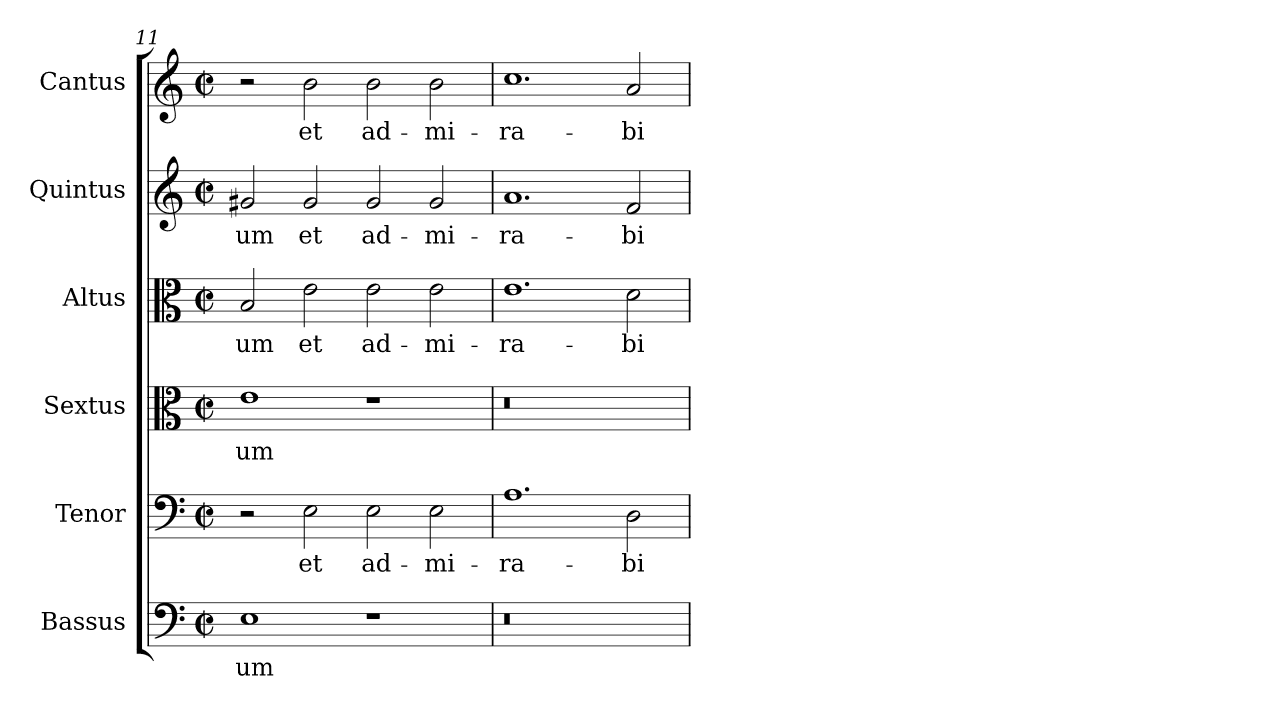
**kern	**text	**kern	**text	**kern	**text	**kern	**text	**kern	**text	**kern	**text
*part6	*part6	*part5	*part5	*part4	*part4	*part3	*part3	*part2	*part2	*part1	*part1
*staff6	*staff6	*staff5	*staff5	*staff4	*staff4	*staff3	*staff3	*staff2	*staff2	*staff1	*staff1
*I"Bassus	*	*I"Tenor	*	*I"Sextus	*	*I"Altus	*	*I"Quintus	*	*I"Cantus	*
*I'Bassus	*	*I'Tenor	*	*I'Sextus	*	*I'Altus	*	*I'Quintus	*	*I'Cantus	*
*clefF4	*	*clefF4	*	*clefC3	*	*clefC3	*	*clefG2	*	*clefG2	*
*M2/2	*	*M2/2	*	*M2/2	*	*M2/2	*	*M2/2	*	*M2/2	*
*met(c|)	*	*met(c|)	*	*met(c|)	*	*met(c|)	*	*met(c|)	*	*met(c|)	*
=11	=11	=11	=11	=11	=11	=11	=11	=11	=11	=11	=11
!	!LO:LY:b:cj	!	!	!	!LO:LY:b:cj	!	!LO:LY:b:cj	!	!LO:LY:b:cj	!	!
1E	-um	2r	.	1e	-um	2B/	-um	2g#X/	-um	2r	.
!	!	!	!LO:LY:b:cj	!	!	!	!LO:LY:b:cj	!	!LO:LY:b:cj	!	!LO:LY:b:cj
.	.	2E\	et	.	.	2e\	et	2g#/	et	2b\	et
!	!	!	!LO:LY:b:cj	!	!	!	!LO:LY:b:cj	!	!LO:LY:b:cj	!	!LO:LY:b:cj
1r	.	2E\	ad-	1r	.	2e\	ad-	2g#/	ad-	2b\	ad-
!	!	!	!LO:LY:b:cj	!	!	!	!LO:LY:b:cj	!	!LO:LY:b:cj	!	!LO:LY:b:cj
.	.	2E\	-mi-	.	.	2e\	-mi-	2g#/	-mi-	2b\	-mi-
=12	=12	=12	=12	=12	=12	=12	=12	=12	=12	=12	=12
!	!	!	!LO:LY:b:cj	!	!	!	!LO:LY:b:cj	!	!LO:LY:b:cj	!	!LO:LY:b:cj
0r	.	1.A	-ra-	0r	.	1.e	-ra-	1.a	-ra-	1.cc	-ra-
!	!	!	!LO:LY:b:cj	!	!	!	!LO:LY:b:cj	!	!LO:LY:b:cj	!	!LO:LY:b:cj
.	.	2D\	-bi-	.	.	2d\	-bi-	2f/	-bi-	2a/	-bi-
=	=	=	=	=	=	=	=	=	=	=	=
*-	*-	*-	*-	*-	*-	*-	*-	*-	*-	*-	*-
